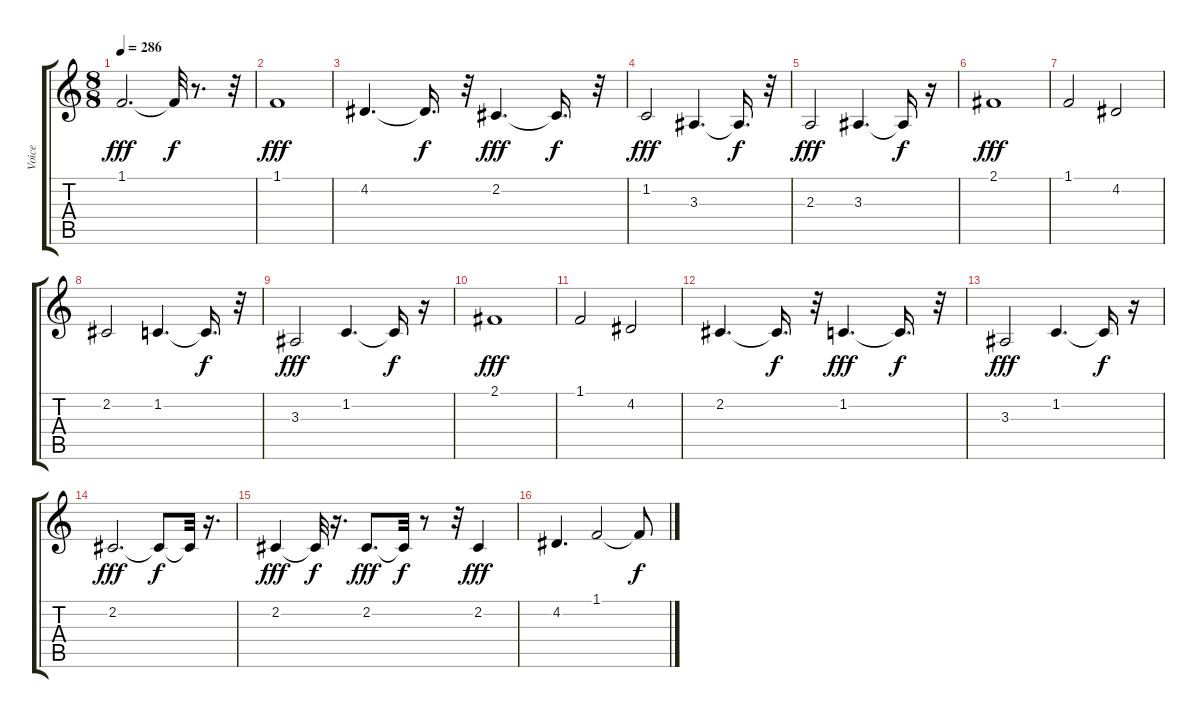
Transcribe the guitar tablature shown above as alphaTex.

\track ("Voice" "Voice") {instrument fx5brightness}
\staff {score tabs}
\tuning (E4 B3 G3 D3 A2 E2) {hide}
\ts (8 8)
\tempo 286
\clef g2
\ks c
1.1.2{d dy fff} 1.1{t}.32{dy f} r.8{d} r.32 |
1.1.1{dy fff} |
4.2.4{d} 4.2{t}.16{d dy f} r.32 2.2.4{d dy fff} 2.2{t}.16{d dy f} r.32 |
1.2.2{dy fff} 3.3.4{d} 3.3{t}.16{d dy f} r.32 |
2.3.2{dy fff} 3.3.4{d} 3.3{t}.16{dy f} r.16 |
2.1.1{dy fff} |
1.1.2 4.2.2 |
2.2.2 1.2.4{d} 1.2{t}.16{d dy f} r.32 |
3.3.2{dy fff} 1.2.4{d} 1.2{t}.16{dy f} r.16 |
2.1.1{dy fff} |
1.1.2 4.2.2 |
2.2.4{d} 2.2{t}.16{d dy f} r.32 1.2.4{d dy fff} 1.2{t}.16{d dy f} r.32 |
3.3.2{dy fff} 1.2.4{d} 1.2{t}.16{dy f} r.16 |
2.2.2{d dy fff} 2.2{t}.8{dy f} 2.2{t}.32 r.16{d} |
2.2.4{dy fff} 2.2{t}.32{dy f} r.16{d} 2.2.8{d dy fff} 2.2{t}.32{dy f} r.8 r.32 2.2.4{dy fff} |
4.2.4{d} 1.1.2 1.1{t}.8{dy f}
